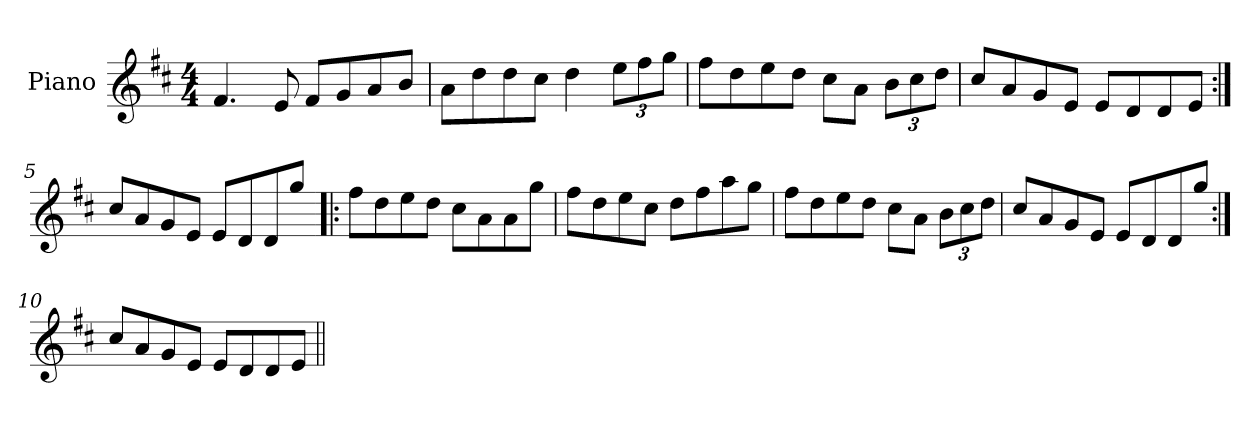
**kern
*part1
*staff1
*I"Piano
*I'Pno
*clefG2
*k[f#c#]
*D:
*M4/4
=1
4.f#/
8e/
8f#/L
8g/
8a/
8b/J
=2
8a\L
8dd\
8dd\
8cc#\J
4dd\
12ee\L
12ff#\
12gg\J
=3
8ff#\L
8dd\
8ee\
8dd\J
8cc#\L
8a\J
12b\L
12cc#\
12dd\J
=4
8cc#/L
8a/
8g/
8e/J
8e/L
8d/
8d/
8e/J
=5:|!
8cc#/L
8a/
8g/
8e/J
8e/L
8d/
8d/
8gg/J
=6!|:
8ff#\L
8dd\
8ee\
8dd\J
8cc#\L
8a\
8a\
8gg\J
=7
8ff#\L
8dd\
8ee\
8cc#\J
8dd\L
8ff#\
8aa\
8gg\J
=8
8ff#\L
8dd\
8ee\
8dd\J
8cc#\L
8a\J
12b\L
12cc#\
12dd\J
=9
8cc#/L
8a/
8g/
8e/J
8e/L
8d/
8d/
8gg/J
=10:|!
8cc#/L
8a/
8g/
8e/J
8e/L
8d/
8d/
8e/J
=||
*-
